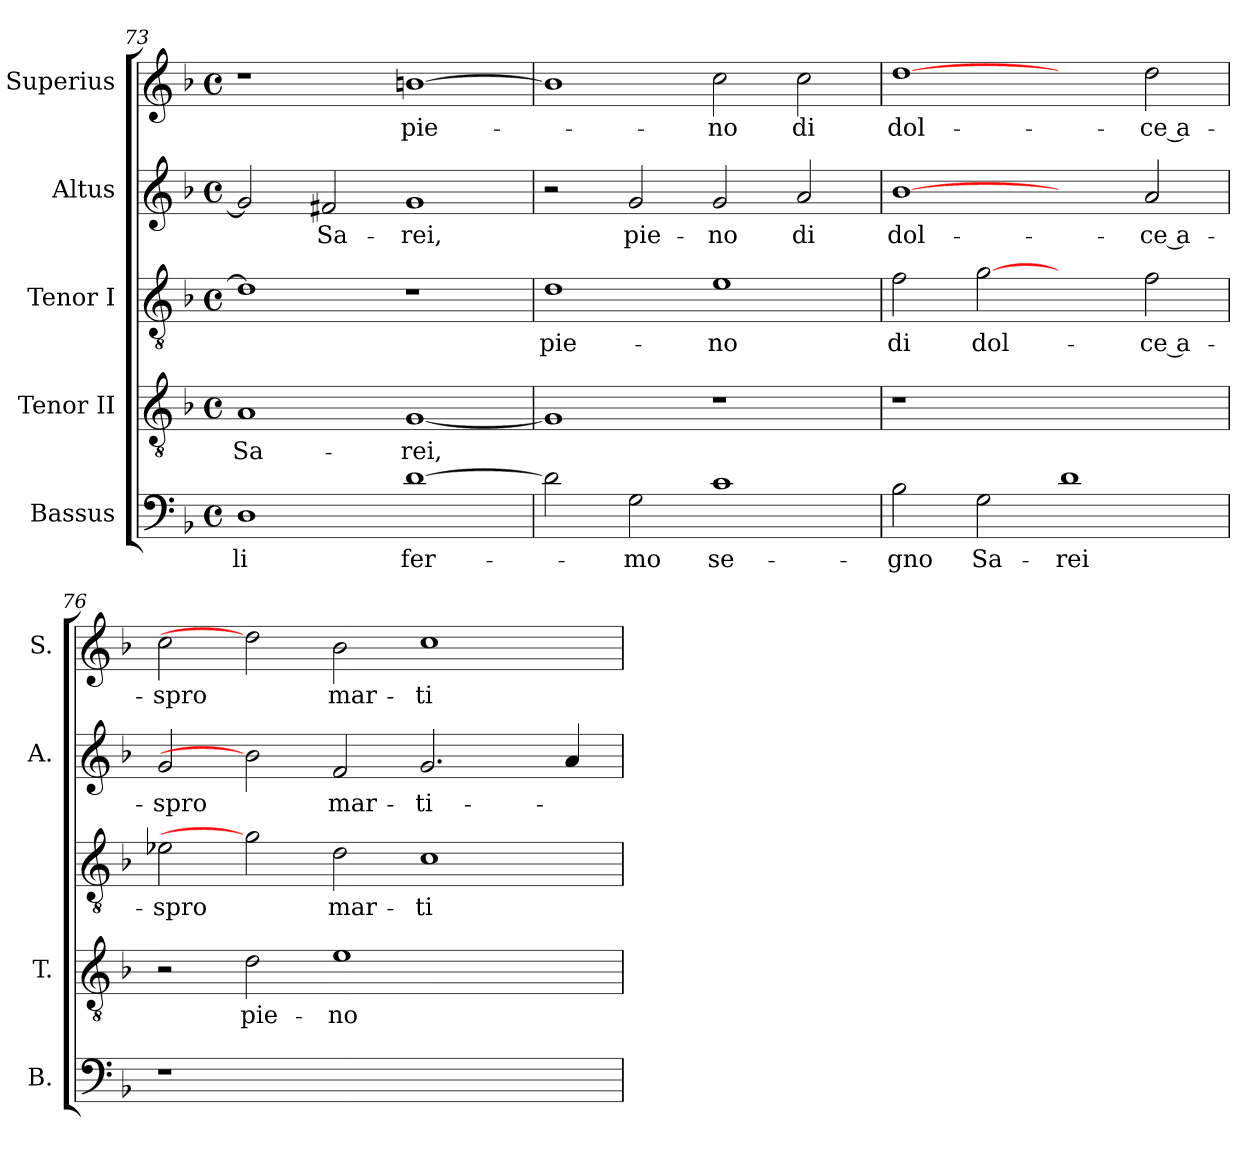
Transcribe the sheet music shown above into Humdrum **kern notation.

**kern	**text	**kern	**text	**kern	**text	**kern	**text	**kern	**text
*part5	*part5	*part4	*part4	*part3	*part3	*part2	*part2	*part1	*part1
*staff5	*staff5	*staff4	*staff4	*staff3	*staff3	*staff2	*staff2	*staff1	*staff1
*I"Bassus	*	*I"Tenor II	*	*I"Tenor I	*	*I"Altus	*	*I"Superius	*
*I'B.	*	*I'T.	*	*	*	*I'A.	*	*I'S.	*
*clefF4	*	*clefGv2	*	*clefGv2	*	*clefG2	*	*clefG2	*
*	*	*ITrd7c12	*	*	*	*	*	*	*
*k[b-]	*	*k[b-]	*	*k[b-]	*	*k[b-]	*	*k[b-]	*
*F:	*	*F:	*	*F:	*	*F:	*	*F:	*
*M4/4	*	*M4/4	*	*M4/4	*	*M4/4	*	*M4/4	*
*met(c)	*	*met(c)	*	*met(c)	*	*met(c)	*	*met(c)	*
=73	=73	=73	=73	=73	=73	=73	=73	=73	=73
!	!LO:LY:b:color=#000000	!	!	!	!	!	!	!	!
!	!	!	!LO:LY:b:color=#000000	!	!	!	!	!	!
1Di	-li	1AAi	Sa-	1di]	.	2gi/]	.	1r	.
!	!	!	!	!	!	!	!LO:LY:b:color=#000000	!	!
.	.	.	.	.	.	2f#Xi/	Sa-	.	.
!	!LO:LY:b:color=#000000	!	!	!	!	!	!	!	!
!	!	!	!LO:LY:b:color=#000000	!	!	!	!	!	!
!	!	!	!	!	!	!	!LO:LY:b:color=#000000	!	!
!	!	!	!	!	!	!	!	!	!LO:LY:b:color=#000000
[>1di	fer-	[<1GGi	-rei,	1r	.	1gi	-rei,	[>1bni	pie-
!!LO:PB:g=z
=74	=74	=74	=74	=74	=74	=74	=74	=74	=74
!	!	!	!	!	!LO:LY:b:color=#000000	!	!	!	!
2di\]	.	1GGi]	.	1di	pie-	2r	.	1bi]	.
!	!LO:LY:b:color=#000000	!	!	!	!	!	!	!	!
!	!	!	!	!	!	!	!LO:LY:b:color=#000000	!	!
2Gi\	-mo	.	.	.	.	2gi/	pie-	.	.
!	!LO:LY:b:color=#000000	!	!	!	!	!	!	!	!
!	!	!	!	!	!LO:LY:b:color=#000000	!	!	!	!
!	!	!	!	!	!	!	!LO:LY:b:color=#000000	!	!
!	!	!	!	!	!	!	!	!	!LO:LY:b:color=#000000
1ci	se-	1r	.	1ei	-no	2gi/	-no	2cci\	-no
!	!	!	!	!	!	!	!LO:LY:b:color=#000000	!	!
!	!	!	!	!	!	!	!	!	!LO:LY:b:color=#000000
.	.	.	.	.	.	2ai/	di	2cci\	di
=75	=75	=75	=75	=75	=75	=75	=75	=75	=75
!	!LO:LY:b:color=#000000	!LO:N:vis=1	!	!	!	!	!	!	!
!	!	!	!	!	!LO:LY:b:color=#000000	!	!	!	!
!	!	!	!	!	!	!	!LO:LY:b:color=#000000	!	!
!	!	!	!	!	!	!	!	!	!LO:LY:b:color=#000000
2B-i\	-gno	1r	.	2fi\	di	[1b-i	dol-	[1ddi	dol-
!	!LO:LY:b:color=#000000	!	!	!	!	!	!	!	!
!	!	!	!	!	!LO:LY:b:color=#000000	!	!	!	!
2Gi\	Sa-	.	.	[2gi	dol-	.	.	.	.
!	!LO:LY:b:color=#000000	!	!	!	!	!	!	!	!
1di	-rei	1ryy	.	2ryy	.	2ryy	.	2ryy	.
!	!	!	!	!	!LO:LY:b:color=#000000	!	!	!	!
!	!	!	!	!	!	!	!LO:LY:b:color=#000000	!	!
!	!	!	!	!	!	!	!	!	!LO:LY:b:color=#000000
.	.	.	.	2fi\	-ce a-	2ai/	-ce a-	2ddi\	-ce a-
=76	=76	=76	=76	=76	=76	=76	=76	=76	=76
!LO:N:vis=1	!	!	!	!	!	!	!	!	!
!	!	!	!	!	!LO:LY:b:color=#000000	!	!	!	!
!	!	!	!	!	!	!	!LO:LY:b:color=#000000	!	!
!	!	!	!	!	!	!	!	!	!LO:LY:b:color=#000000
1r	.	2r	.	2e-Xi\	-spro	2gi/	-spro	2cci\	-spro
!	!	!	!LO:LY:b:color=#000000	!	!	!	!	!	!
.	.	2Di\	pie-	2gi]	.	2b-i]	.	2ddi]	.
!	!	!	!LO:LY:b:color=#000000	!	!	!	!	!	!
!	!	!	!	!	!LO:LY:b:color=#000000	!	!	!	!
!	!	!	!	!	!	!	!LO:LY:b:color=#000000	!	!
!	!	!	!	!	!	!	!	!	!LO:LY:b:color=#000000
1.ryy	.	1Ei	-no	2di\	mar-	2fi/	mar-	2b-i\	mar-
!	!	!	!	!	!LO:LY:b:color=#000000	!	!	!	!
!	!	!	!	!	!	!	!LO:LY:b:color=#000000	!	!
!	!	!	!	!	!	!	!	!	!LO:LY:b:color=#000000
.	.	.	.	1ci	-ti-	2.gi/	-ti-	1cci	-ti-
.	.	2ryy	.	.	.	.	.	.	.
.	.	.	.	.	.	4ai/	.	.	.
=	=	=	=	=	=	=	=	=	=
*-	*-	*-	*-	*-	*-	*-	*-	*-	*-
